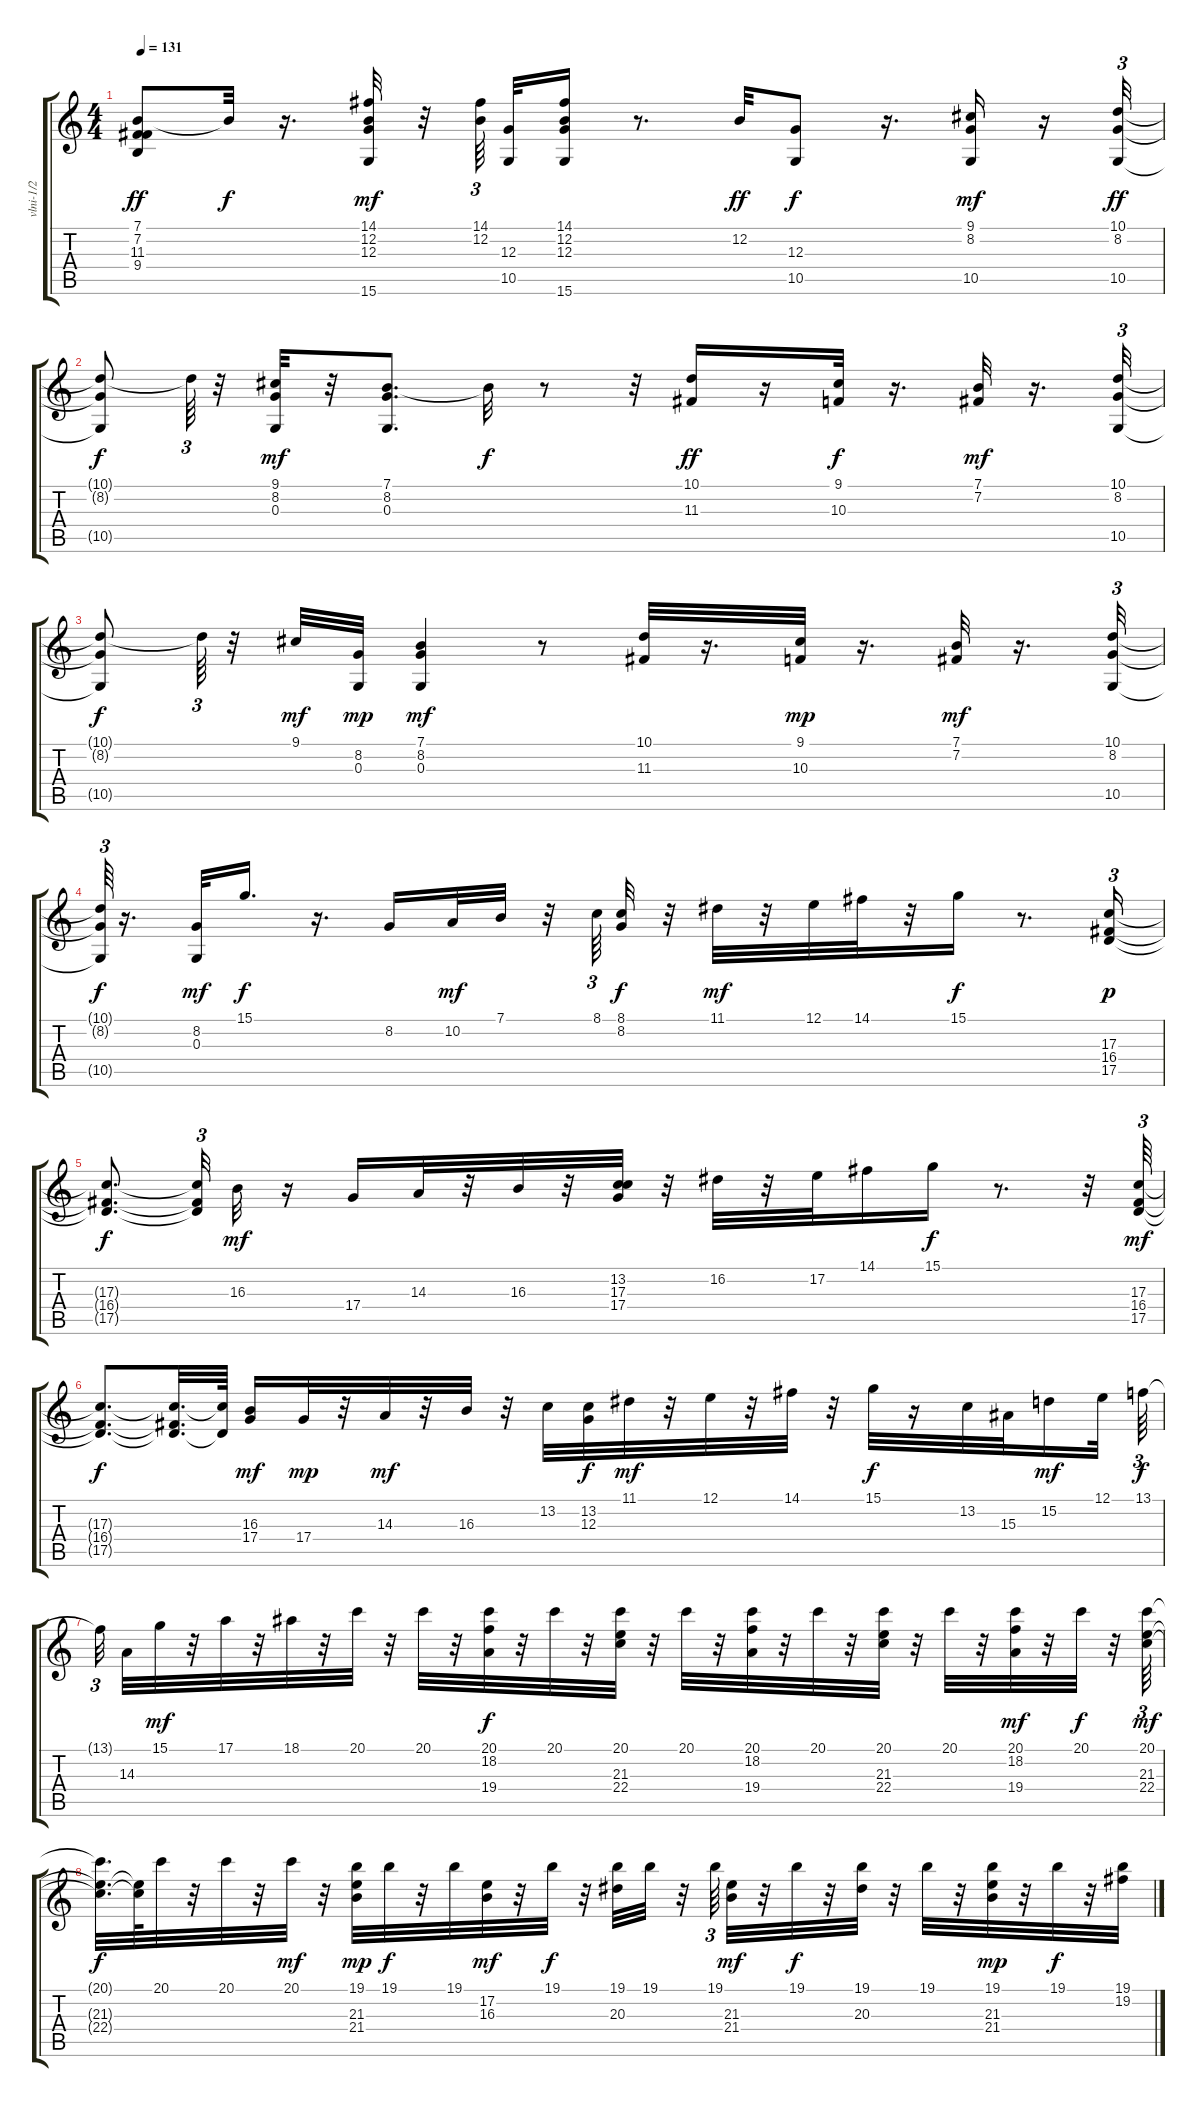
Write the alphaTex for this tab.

\track ("vlni-1/2" "vlni-1/2") {instrument stringensemble2}
\staff {score tabs}
\tuning (E4 B3 G3 D3 A2 E2) {hide}
\ts (4 4)
\tempo 131
\clef g2
\ks c
(7.1 7.2 11.3 9.4).8{dy ff} 7.1{t}.32{dy f} r.16{d} (14.1 12.2 12.3 15.6).32{dy mf} r.32 (14.1 12.2).64{tu (3 2) beam splitsecondary} (12.3 10.5).32 (14.1 12.2 12.3 15.6).16 r.8{d} 12.2.32{dy ff} (12.3 10.5).8{dy f} r.16{d} (9.1 8.2 10.5).16{dy mf} r.16 (10.1 8.2 10.5).32{tu (3 2) dy ff} |
(10.1{t} 8.2{t} 10.5{t}).8{dy f} 10.1{t}.64{tu (3 2)} r.32 (9.1 8.2 0.3).32{dy mf} r.32 (7.1 8.2 0.3).8{d} 7.1{t}.32{dy f} r.8 r.32 (10.1 11.3).16{dy ff} r.16 (9.1 10.3).32{dy f} r.16{d} (7.1 7.2).32{dy mf} r.16{d} (10.1 8.2 10.5).32{tu (3 2)} |
(10.1{t} 8.2{t} 10.5{t}).8{dy f} 10.1{t}.64{tu (3 2)} r.32 9.1.32{dy mf} (8.2 0.3).32{dy mp} (7.1 8.2 0.3).4{dy mf} r.8 (10.1 11.3).32 r.16{d} (9.1 10.3).32{dy mp} r.16{d} (7.1 7.2).32{dy mf} r.16{d} (10.1 8.2 10.5).32{tu (3 2)} |
(10.1{t} 8.2{t} 10.5{t}).64{tu (3 2) dy f} r.16{d} (8.2 0.3).32{dy mf} 15.1.16{d dy f} r.16{d} 8.2.16 10.2.32{dy mf} 7.1.32 r.32 8.1.64{tu (3 2)} (8.1 8.2).32{dy f} r.32 11.1.32{dy mf} r.32 12.1.32 14.1.32 r.32 15.1.16{dy f} r.8{d} (17.3 16.4 17.5).16{tu (3 2) dy p} |
(17.3{t} 16.4{t} 17.5{t}).8{d dy f} (17.3{t} 16.4{t} 17.5{t}).32{tu (3 2)} 16.3.32{dy mf} r.16 17.4.16 14.3.32 r.32 16.3.32 r.32 (13.2 17.3 17.4).32 r.32 16.2.32 r.32 17.2.32 14.1.16 15.1.16{dy f} r.8{d} r.32 (17.3 16.4 17.5).64{tu (3 2) dy mf} |
(17.3{t} 16.4{t} 17.5{t}).8{d dy f} (17.3{t} 16.4{t} 17.5{t}).32{d} (17.3{t} 17.5{t}).64 (16.3 17.4).16{dy mf} 17.4.32{dy mp} r.32 14.3.32{dy mf} r.32 16.3.32 r.32 13.2.32 (13.2 12.3).32{dy f} 11.1.32{dy mf} r.32 12.1.32 r.32 14.1.32 r.32 15.1.32{dy f} r.16 13.2.32 15.3.32 15.2.16{dy mf} 12.1.32 13.1.64{tu (3 2) dy f} |
13.1{t}.32{tu (3 2) beam splitsecondary} 14.3.32 15.1.32{dy mf} r.32 17.1.32 r.32 18.1.32 r.32 20.1.32 r.32 20.1.32 r.32 (20.1 18.2 19.4).32{dy f} r.32 20.1.32 r.32 (20.1 21.3 22.4).32 r.32 20.1.32 r.32 (20.1 18.2 19.4).32 r.32 20.1.32 r.32 (20.1 21.3 22.4).32 r.32 20.1.32 r.32 (20.1 18.2 19.4).32{dy mf} r.32 20.1.32{dy f} r.32 (20.1 21.3 22.4).64{tu (3 2) dy mf} |
(20.1{t} 21.3{t} 22.4{t}).32{d dy f} (21.3{t} 22.4{t}).64 20.1.32 r.32 20.1.32 r.32 20.1.32{dy mf} r.32 (19.1 21.3 21.4).32{dy mp} 19.1.32{dy f} r.32 19.1.32 (17.2 16.3).32{dy mf} r.32 19.1.32{dy f} r.32 (19.1 20.3).32 19.1.32 r.32 19.1.64{tu (3 2)} (21.3 21.4).32{dy mf} r.32 19.1.32{dy f} r.32 (19.1 20.3).32 r.32 19.1.32 r.32 (19.1 21.3 21.4).32{dy mp} r.32 19.1.32{dy f} r.32 (19.1 19.2).32
